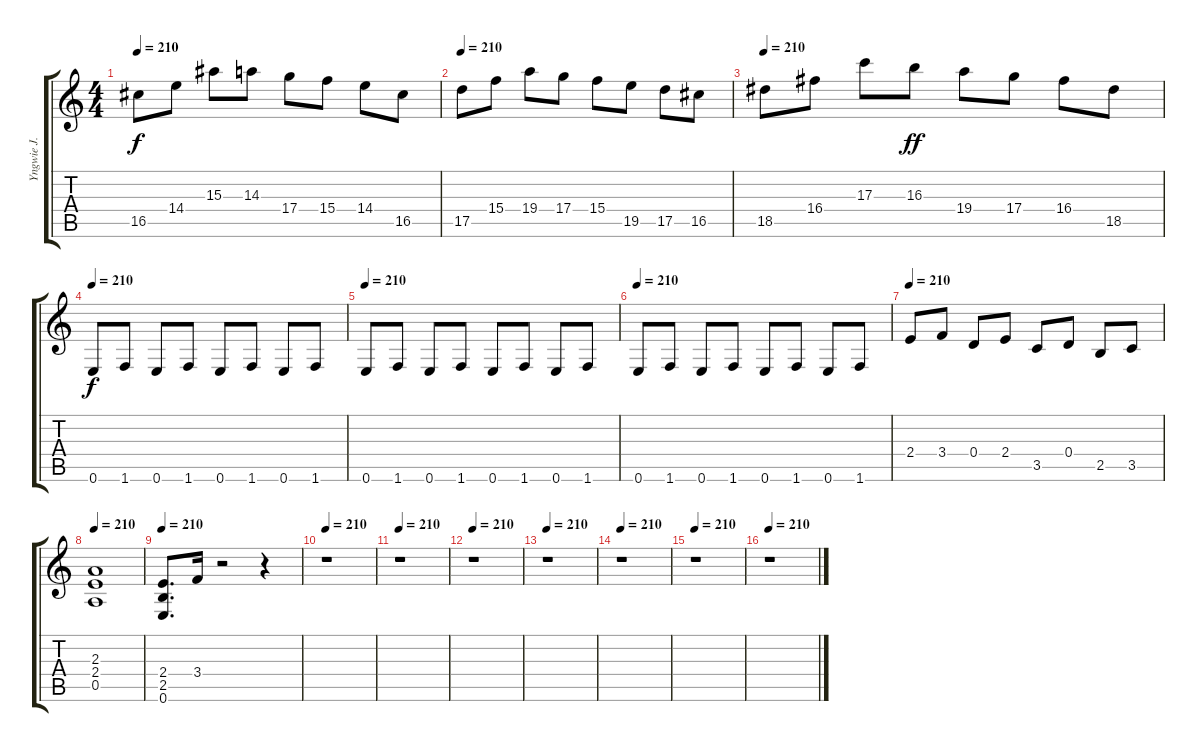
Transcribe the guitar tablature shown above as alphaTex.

\track ("Yngwie J. Malmsteen (Guitar II)" "Yngwie J. ") {instrument overdrivenguitar}
\staff {score tabs}
\tuning (E4 B3 G3 D3 A2 E2) {hide}
\ts (4 4)
\tempo 210
\clef g2
\ks c
16.5.8{dy f} 14.4.8 15.3.8 14.3.8 17.4.8 15.4.8 14.4.8 16.5.8 |
\tempo 210
17.5.8 15.4.8 19.4.8 17.4.8 15.4.8 19.5.8 17.5.8 16.5.8 |
\tempo 210
18.5.8 16.4.8 17.3.8 16.3.8{dy ff} 19.4.8 17.4.8 16.4.8 18.5.8 |
\tempo 210
0.6.8{dy f} 1.6.8 0.6.8 1.6.8 0.6.8 1.6.8 0.6.8 1.6.8 |
\tempo 210
0.6.8 1.6.8 0.6.8 1.6.8 0.6.8 1.6.8 0.6.8 1.6.8 |
\tempo 210
0.6.8 1.6.8 0.6.8 1.6.8 0.6.8 1.6.8 0.6.8 1.6.8 |
\tempo 210
2.4.8 3.4.8 0.4.8 2.4.8 3.5.8 0.4.8 2.5.8 3.5.8 |
\tempo 210
(2.3 2.4 0.5).1 |
\tempo 210
(2.4 2.5 0.6).8{d} 3.4.16 r.2 r.4 |
\tempo 210
r.1 |
\tempo 210
r.1 |
\tempo 210
r.1 |
\tempo 210
r.1 |
\tempo 210
r.1 |
\tempo 210
r.1 |
\tempo 210
r.1
